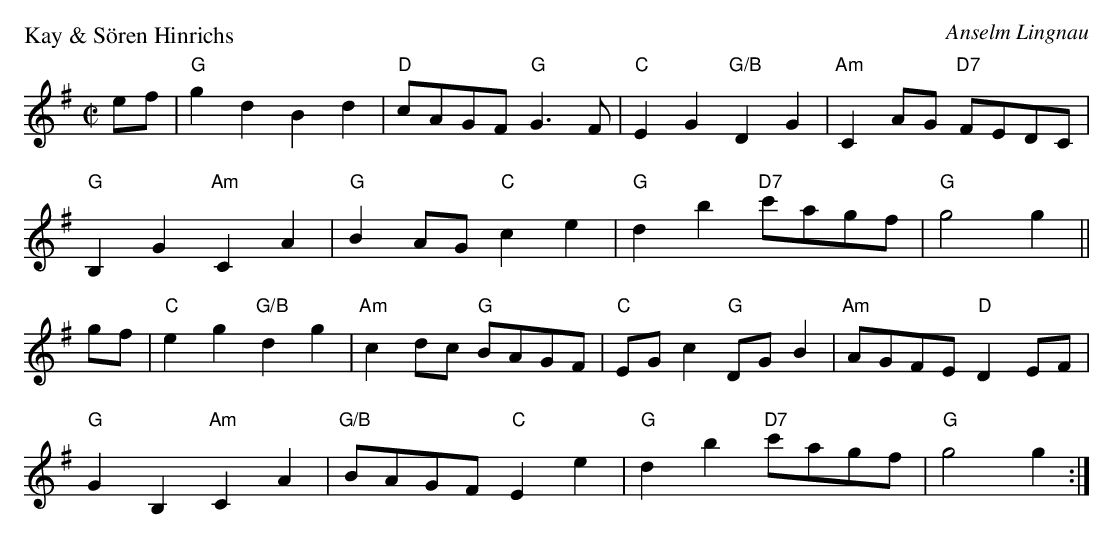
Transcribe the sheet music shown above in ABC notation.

X:1
P:Kay & Sören Hinrichs
C:Anselm Lingnau
M:C|
L:1/8
K:G
ef|"G"g2 d2 B2 d2|"D"cAGF "G"G3 F|"C"E2 G2 "G/B"D2G2|"Am"C2 AG "D7"FEDC|
"G"B,2 G2 "Am"C2 A2|"G"B2 AG "C"c2 e2|"G"d2 b2 "D7"c'agf|"G"g4 g2||
gf|"C"e2 g2 "G/B"d2 g2|"Am"c2 dc "G"BAGF|"C"EG c2 "G"DG B2|"Am"AGFE "D"D2 EF|
"G"G2 B,2 "Am"C2 A2|"G/B"BAGF "C"E2 e2|"G"d2 b2 "D7"c'agf|"G"g4 g2 :|
